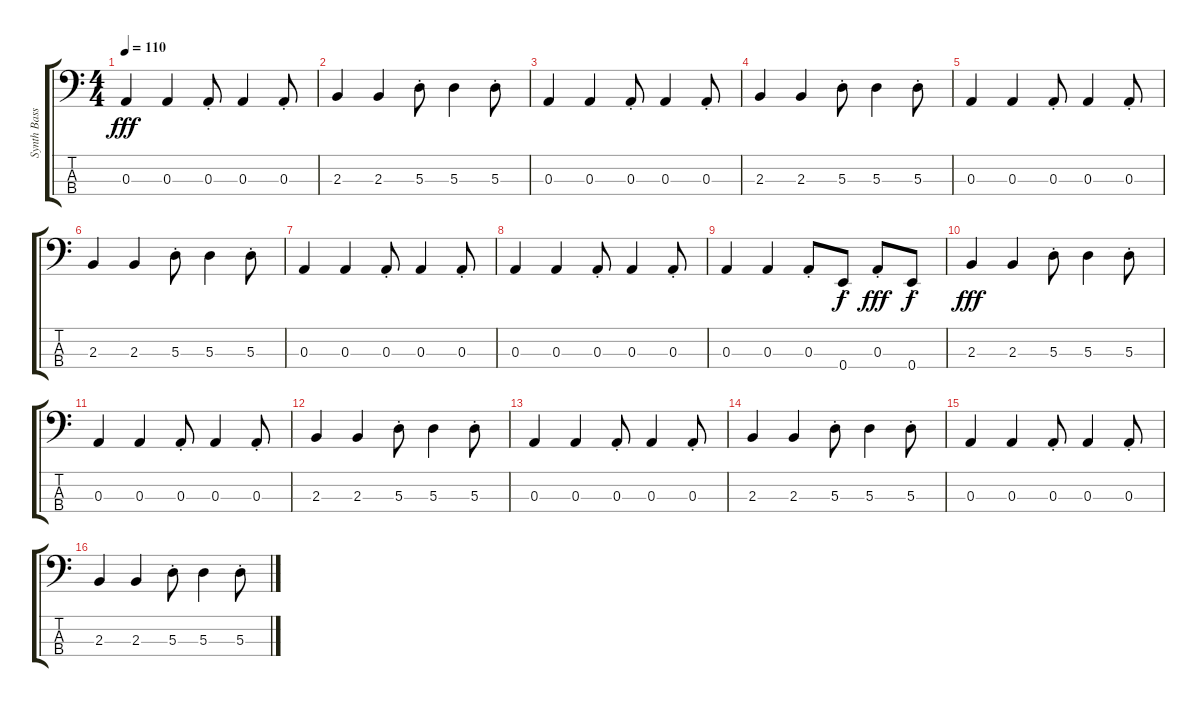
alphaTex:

\track ("Synth Bass" "Synth Bass") {instrument synthbass1}
\staff {score tabs}
\tuning (G2 D2 A1 E1) {hide}
\ts (4 4)
\tempo 110
\clef f4
\ks c
0.3.4{dy fff} 0.3.4 0.3{st}.8 0.3.4 0.3{st}.8 |
2.3.4 2.3.4 5.3{st}.8 5.3.4 5.3{st}.8 |
0.3.4 0.3.4 0.3{st}.8 0.3.4 0.3{st}.8 |
2.3.4 2.3.4 5.3{st}.8 5.3.4 5.3{st}.8 |
0.3.4 0.3.4 0.3{st}.8 0.3.4 0.3{st}.8 |
2.3.4 2.3.4 5.3{st}.8 5.3.4 5.3{st}.8 |
0.3.4 0.3.4 0.3{st}.8 0.3.4 0.3{st}.8 |
0.3.4 0.3.4 0.3{st}.8 0.3.4 0.3{st}.8 |
0.3.4 0.3.4 0.3{st}.8 0.4{st}.8{dy f} 0.3{st}.8{dy fff} 0.4{st}.8{dy f} |
2.3.4{dy fff instrument synthbass1} 2.3.4 5.3{st}.8 5.3.4 5.3{st}.8 |
0.3.4 0.3.4 0.3{st}.8 0.3.4 0.3{st}.8 |
2.3.4 2.3.4 5.3{st}.8 5.3.4 5.3{st}.8 |
0.3.4 0.3.4 0.3{st}.8 0.3.4 0.3{st}.8 |
2.3.4 2.3.4 5.3{st}.8 5.3.4 5.3{st}.8 |
0.3.4 0.3.4 0.3{st}.8 0.3.4 0.3{st}.8 |
2.3.4 2.3.4 5.3{st}.8 5.3.4 5.3{st}.8
